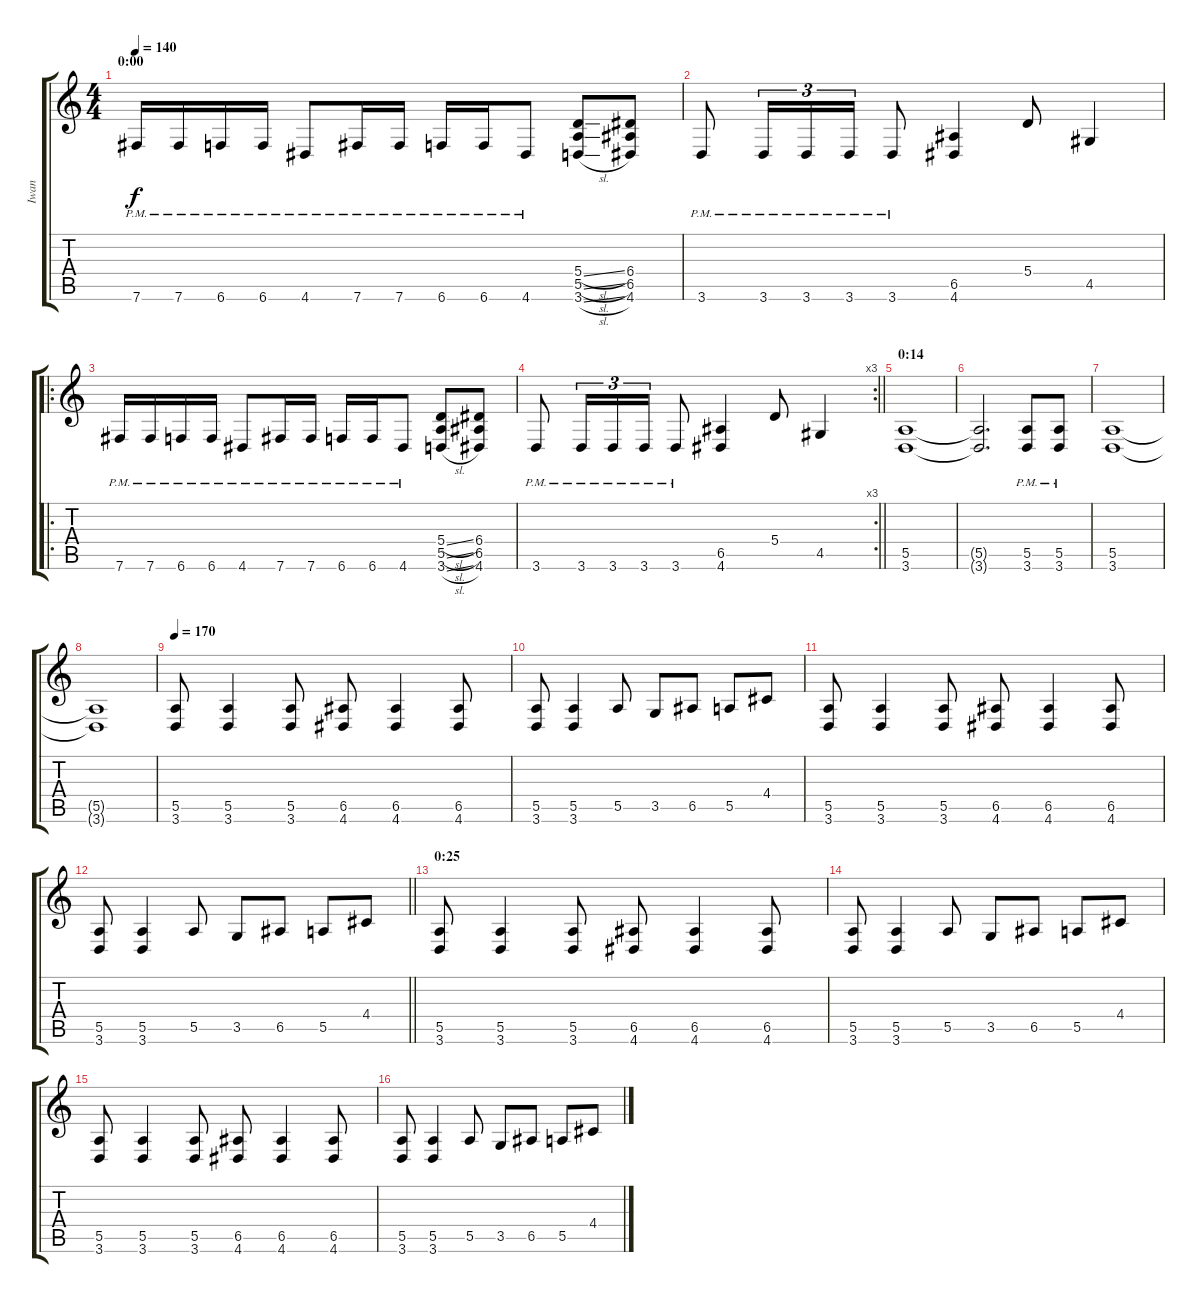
\track ("Iwan" "Iwan") {instrument distortionguitar}
\staff {score tabs}
\tuning (B3 Gb3 D3 A2 E2 B1) {hide}
\ts (4 4)
\section ("" "0:00")
\tempo 140
\clef g2
\ks c
7.6{pm}.16{dy f instrument distortionguitar} 7.6{pm}.16 6.6{pm}.16 6.6{pm}.16 4.6{pm}.8 7.6{pm}.16 7.6{pm}.16 6.6{pm}.16 6.6{pm}.16 4.6{pm}.8 (5.4{sl} 5.5{sl} 3.6{sl}).8 (6.4 6.5 4.6).8 |
3.6{pm}.8 3.6{pm}.16{tu (3 2)} 3.6{pm}.16{tu (3 2)} 3.6{pm}.16{tu (3 2)} 3.6{pm}.8 (6.5 4.6).4 5.4.8 4.5.4 |
\ro
7.6{pm}.16 7.6{pm}.16 6.6{pm}.16 6.6{pm}.16 4.6{pm}.8 7.6{pm}.16 7.6{pm}.16 6.6{pm}.16 6.6{pm}.16 4.6{pm}.8 (5.4{sl} 5.5{sl} 3.6{sl}).8 (6.4 6.5 4.6).8 |
\rc 3
\barLineRight lightlight
3.6{pm}.8 3.6{pm}.16{tu (3 2)} 3.6{pm}.16{tu (3 2)} 3.6{pm}.16{tu (3 2)} 3.6{pm}.8 (6.5 4.6).4 5.4.8 4.5.4 |
\section ("" "0:14")
(5.5 3.6).1 |
(5.5{t} 3.6{t}).2{d} (5.5{pm} 3.6{pm}).8 (5.5{pm} 3.6{pm}).8 |
(5.5 3.6).1 |
(5.5{t} 3.6{t}).1 |
\tempo 170
(5.5 3.6).8 (5.5 3.6).4 (5.5 3.6).8 (6.5 4.6).8 (6.5 4.6).4 (6.5 4.6).8 |
(5.5 3.6).8 (5.5 3.6).4 5.5.8 3.5.8 6.5.8 5.5.8 4.4.8 |
(5.5 3.6).8 (5.5 3.6).4 (5.5 3.6).8 (6.5 4.6).8 (6.5 4.6).4 (6.5 4.6).8 |
\barLineRight lightlight
(5.5 3.6).8 (5.5 3.6).4 5.5.8 3.5.8 6.5.8 5.5.8 4.4.8 |
\section ("" "0:25")
(5.5 3.6).8 (5.5 3.6).4 (5.5 3.6).8 (6.5 4.6).8 (6.5 4.6).4 (6.5 4.6).8 |
(5.5 3.6).8 (5.5 3.6).4 5.5.8 3.5.8 6.5.8 5.5.8 4.4.8 |
(5.5 3.6).8 (5.5 3.6).4 (5.5 3.6).8 (6.5 4.6).8 (6.5 4.6).4 (6.5 4.6).8 |
(5.5 3.6).8 (5.5 3.6).4 5.5.8 3.5.8 6.5.8 5.5.8 4.4.8
